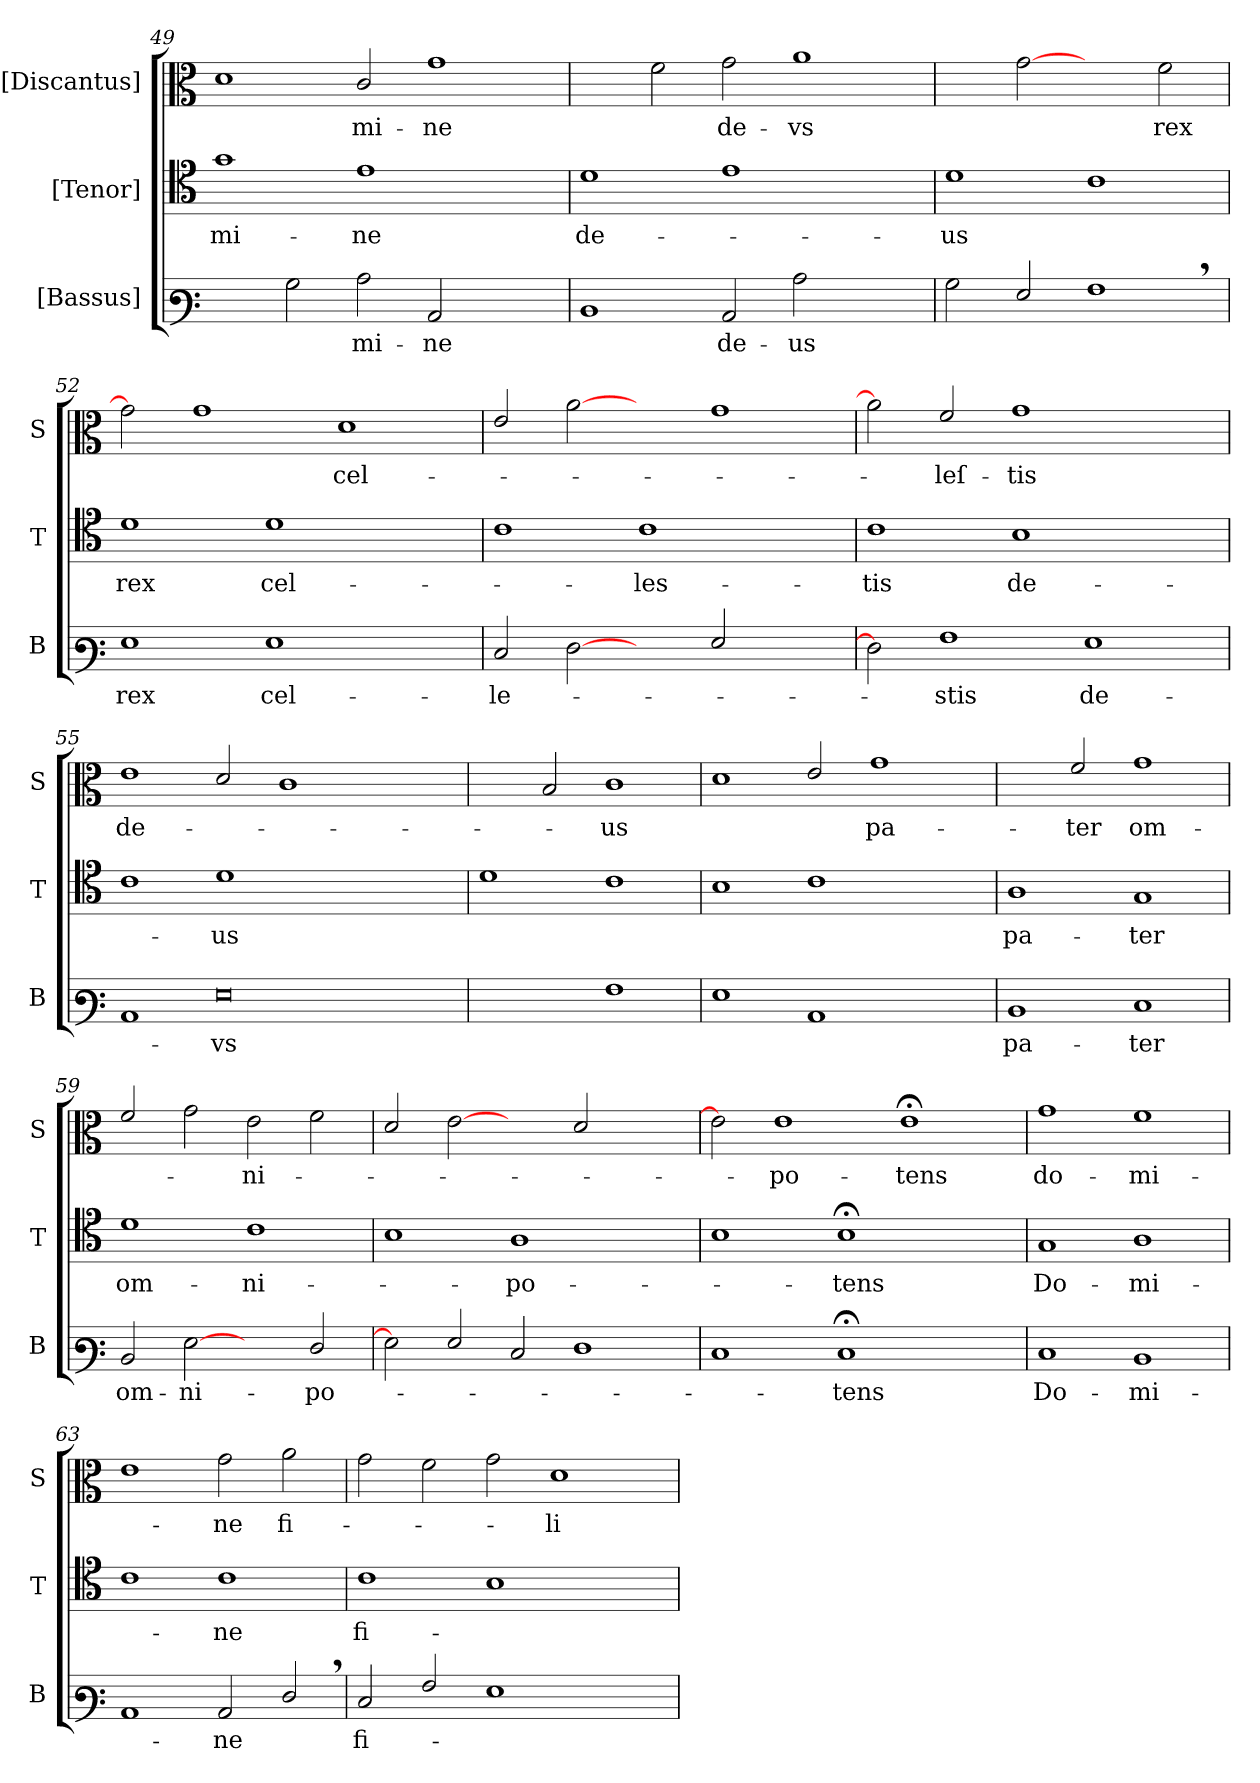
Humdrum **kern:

**kern	**text	**kern	**text	**kern	**text
*part3	*part3	*part2	*part2	*part1	*part1
*staff3	*staff3	*staff2	*staff2	*staff1	*staff1
*I"[Bassus]	*	*I"[Tenor]	*	*I"[Discantus]	*
*I'B	*	*I'T	*	*I'S	*
*clefF3	*	*clefC4	*	*clefC3	*
*k[]	*	*k[]	*	*k[]	*
*C:	*	*C:	*	*C:	*
=49	=49	=49	=49	=49	=49
2ryy	.	1g	-mi-	1d	.
2B\	.	.	.	.	.
2c\	-mi-	1e	-ne	2c/	-mi-
2C/	-ne	.	.	1g	-ne
2ryy	.	2ryy	.	.	.
=50	=50	=50	=50	=50	=50
1D	.	1d	de-	2ryy	.
.	.	.	.	2f\	.
2C/	de-	1e	.	2g\	de-
2c\	-us	.	.	1a	-vs
2ryy	.	2ryy	.	.	.
=51	=51	=51	=51	=51	=51
2B\	.	1d	-us	2ryy	.
2G/	.	.	.	[2g	.
1A,	.	1c	.	2ryy	.
.	.	.	.	2f\	rex
=52	=52	=52	=52	=52	=52
1G	rex	1d	rex	2g]	.
.	.	.	.	1g	.
1G	cel-	1d	cel-	.	.
.	.	.	.	1d	cel-
2ryy	.	2ryy	.	.	.
=53	=53	=53	=53	=53	=53
2E/	-le-	1c	.	2e/	.
[2F	.	.	.	[2a	.
2ryy	.	1c	-les-	2ryy	.
2G/	.	.	.	1g	.
2ryy	.	2ryy	.	.	.
=54	=54	=54	=54	=54	=54
2F]	.	1c	-tis	2a]	.
1A	-stis	.	.	2f/	-leſ-
.	.	1B	de-	1g	-tis
1G	de-	.	.	.	.
.	.	2ryy	.	2ryy	.
=55	=55	=55	=55	=55	=55
1C	.	1c	.	1e	de-
0G	-vs	1d	-us	2d/	.
.	.	.	.	1c	.
.	.	1ryy	.	.	.
.	.	.	.	2ryy	.
=56	=56	=56	=56	=56	=56
1ryy	.	1d	.	2ryy	.
.	.	.	.	2B/	.
1A	.	1c	.	1c	-us
=57	=57	=57	=57	=57	=57
1G	.	1B	.	1d	.
1C	.	1c	.	2e/	.
.	.	.	.	1g	pa-
2ryy	.	2ryy	.	.	.
=58	=58	=58	=58	=58	=58
1D	pa-	1A	pa-	2ryy	.
.	.	.	.	2f/	-ter
1E	-ter	1G	-ter	1g	om-
=59	=59	=59	=59	=59	=59
2D/	om-	1d	om-	2f/	.
[2G	-ni-	.	.	2g\	.
2ryy	.	1c	-ni-	2e\	-ni-
2F/	-po-	.	.	2f\	.
=60	=60	=60	=60	=60	=60
2G]	.	1B	.	2d/	.
2G/	.	.	.	[2e	.
2E/	.	1A	-po-	2ryy	.
1F	.	.	.	2d/	.
.	.	2ryy	.	2ryy	.
=61	=61	=61	=61	=61	=61
1E	.	1B	.	2e]	.
.	.	.	.	1e	-po-
1E;<	-tens	1B;<	-tens	.	.
.	.	.	.	1e;<	-tens
2ryy	.	2ryy	.	.	.
=62	=62	=62	=62	=62	=62
1E	Do-	1G	Do-	1g	do-
1D	-mi-	1A	-mi-	1f	-mi-
=63	=63	=63	=63	=63	=63
1C	.	1c	.	1e	.
2C/	-ne	1c	-ne	2g\	-ne
2F,/	.	.	.	2a\	fi-
=64	=64	=64	=64	=64	=64
2E/	fi-	1c	fi-	2g\	.
2A/	.	.	.	2f\	.
1G	.	1B	.	2g\	.
.	.	.	.	1d	-li
2ryy	.	2ryy	.	.	.
=	=	=	=	=	=
*-	*-	*-	*-	*-	*-
